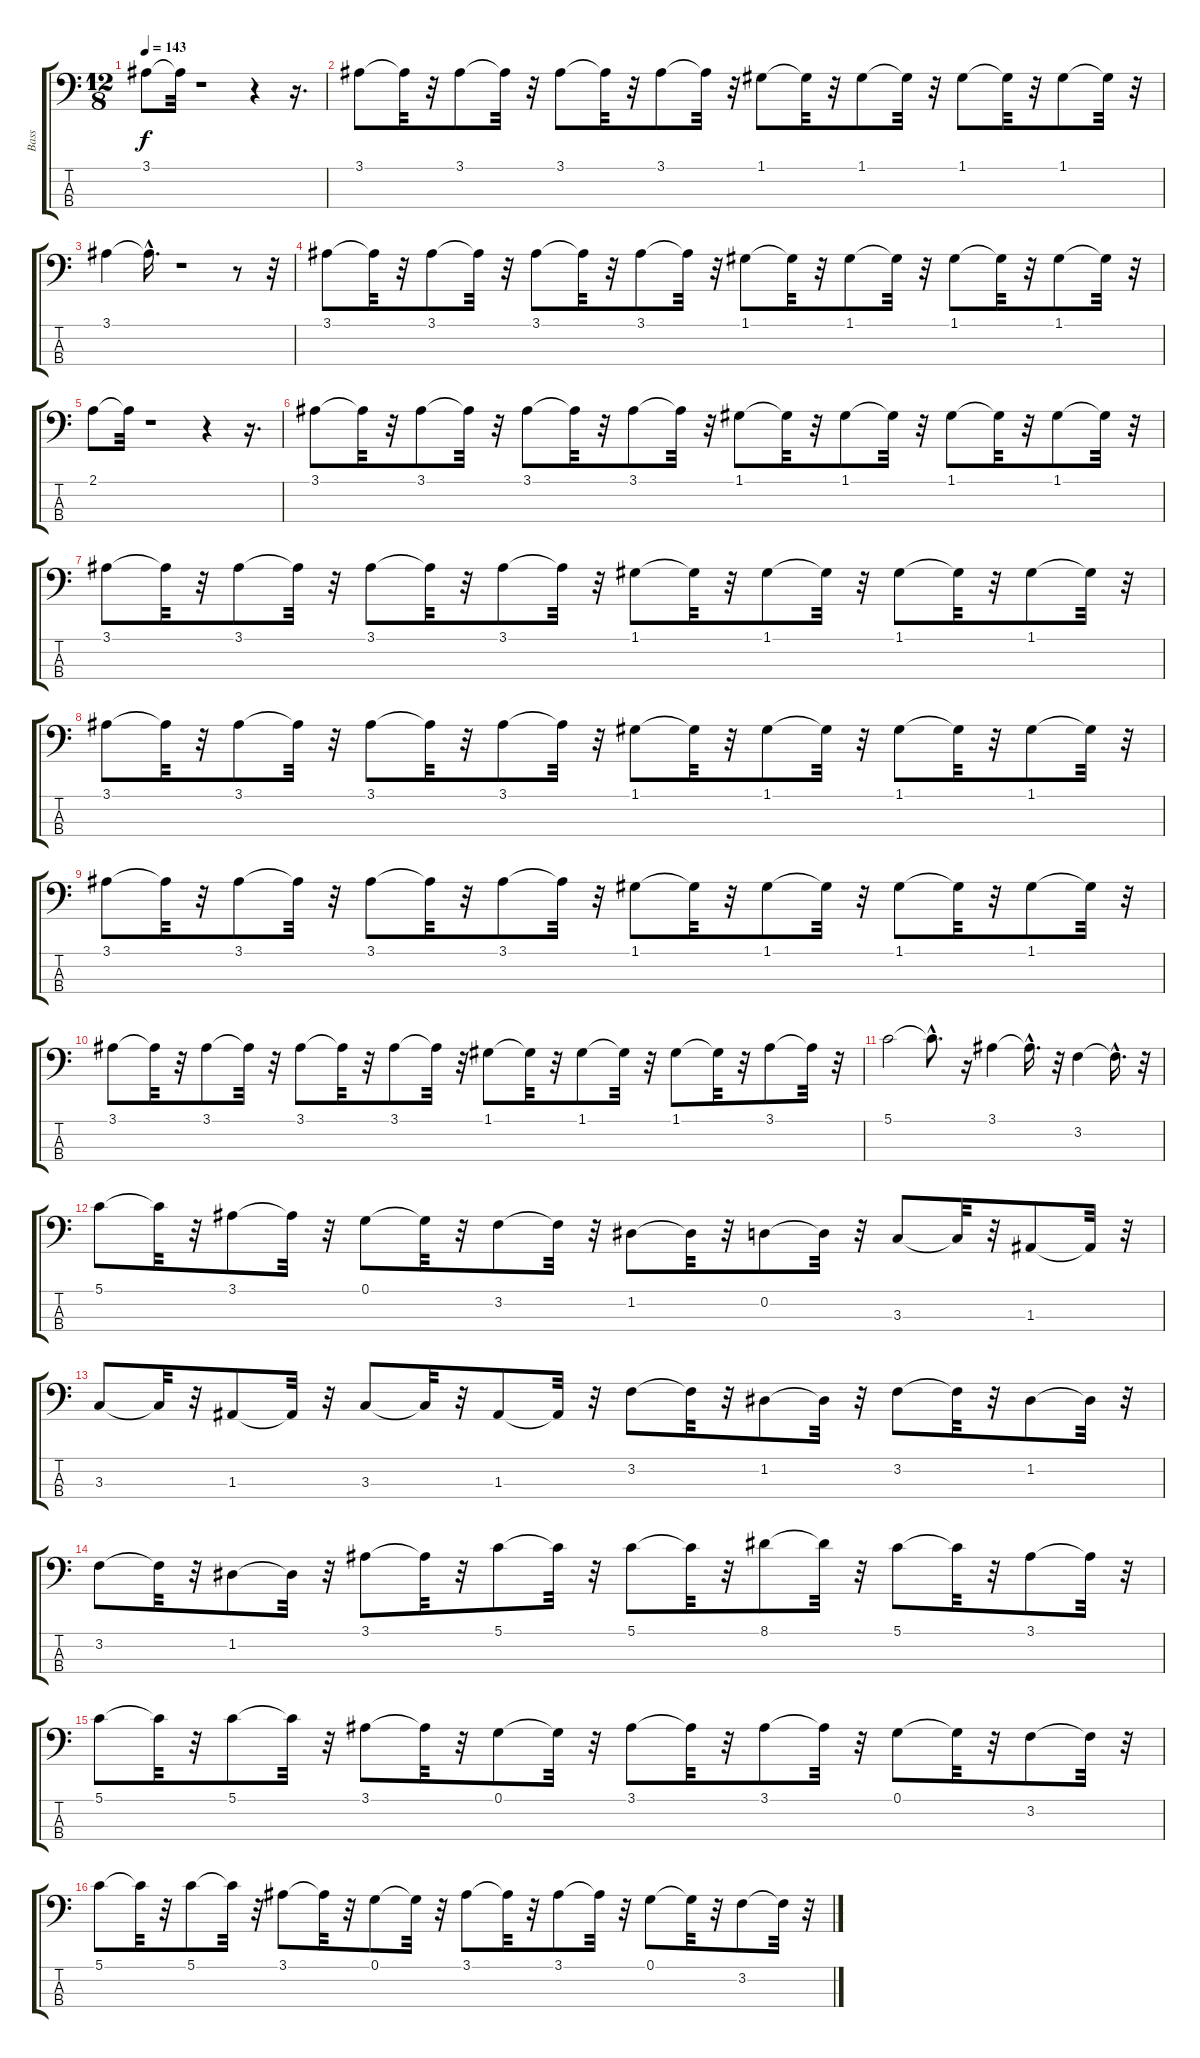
\track ("Bass" "Bass") {instrument electricbassfinger}
\staff {score tabs}
\tuning (G2 D2 A1 E1) {hide}
\ts (12 8)
\tempo 143
\clef f4
\ks c
3.1.8{dy f} 3.1{t}.32 r.1 r.4 r.16{d} |
3.1.8 3.1{t}.32 r.32 3.1.8 3.1{t}.32 r.32 3.1.8 3.1{t}.32 r.32 3.1.8 3.1{t}.32 r.32 1.1.8 1.1{t}.32 r.32 1.1.8 1.1{t}.32 r.32 1.1.8 1.1{t}.32 r.32 1.1.8 1.1{t}.32 r.32 |
3.1.4 3.1{hac t}.16{d} r.1 r.8 r.32 |
3.1.8 3.1{t}.32 r.32 3.1.8 3.1{t}.32 r.32 3.1.8 3.1{t}.32 r.32 3.1.8 3.1{t}.32 r.32 1.1.8 1.1{t}.32 r.32 1.1.8 1.1{t}.32 r.32 1.1.8 1.1{t}.32 r.32 1.1.8 1.1{t}.32 r.32 |
2.1.8 2.1{t}.32 r.1 r.4 r.16{d} |
3.1.8 3.1{t}.32 r.32 3.1.8 3.1{t}.32 r.32 3.1.8 3.1{t}.32 r.32 3.1.8 3.1{t}.32 r.32 1.1.8 1.1{t}.32 r.32 1.1.8 1.1{t}.32 r.32 1.1.8 1.1{t}.32 r.32 1.1.8 1.1{t}.32 r.32 |
3.1.8 3.1{t}.32 r.32 3.1.8 3.1{t}.32 r.32 3.1.8 3.1{t}.32 r.32 3.1.8 3.1{t}.32 r.32 1.1.8 1.1{t}.32 r.32 1.1.8 1.1{t}.32 r.32 1.1.8 1.1{t}.32 r.32 1.1.8 1.1{t}.32 r.32 |
3.1.8 3.1{t}.32 r.32 3.1.8 3.1{t}.32 r.32 3.1.8 3.1{t}.32 r.32 3.1.8 3.1{t}.32 r.32 1.1.8 1.1{t}.32 r.32 1.1.8 1.1{t}.32 r.32 1.1.8 1.1{t}.32 r.32 1.1.8 1.1{t}.32 r.32 |
3.1.8 3.1{t}.32 r.32 3.1.8 3.1{t}.32 r.32 3.1.8 3.1{t}.32 r.32 3.1.8 3.1{t}.32 r.32 1.1.8 1.1{t}.32 r.32 1.1.8 1.1{t}.32 r.32 1.1.8 1.1{t}.32 r.32 1.1.8 1.1{t}.32 r.32 |
3.1.8 3.1{t}.32 r.32 3.1.8 3.1{t}.32 r.32 3.1.8 3.1{t}.32 r.32 3.1.8 3.1{t}.32 r.32 1.1.8 1.1{t}.32 r.32 1.1.8 1.1{t}.32 r.32 1.1.8 1.1{t}.32 r.32 3.1.8 3.1{t}.32 r.32 |
5.1.2 5.1{hac t}.8{d} r.16 3.1.4 3.1{hac t}.16{d} r.32 3.2.4 3.2{hac t}.16{d} r.32 |
5.1.8 5.1{t}.32 r.32 3.1.8 3.1{t}.32 r.32 0.1.8 0.1{t}.32 r.32 3.2.8 3.2{t}.32 r.32 1.2.8 1.2{t}.32 r.32 0.2.8 0.2{t}.32 r.32 3.3.8 3.3{t}.32 r.32 1.3.8 1.3{t}.32 r.32 |
3.3.8 3.3{t}.32 r.32 1.3.8 1.3{t}.32 r.32 3.3.8 3.3{t}.32 r.32 1.3.8 1.3{t}.32 r.32 3.2.8 3.2{t}.32 r.32 1.2.8 1.2{t}.32 r.32 3.2.8 3.2{t}.32 r.32 1.2.8 1.2{t}.32 r.32 |
3.2.8 3.2{t}.32 r.32 1.2.8 1.2{t}.32 r.32 3.1.8 3.1{t}.32 r.32 5.1.8 5.1{t}.32 r.32 5.1.8 5.1{t}.32 r.32 8.1.8 8.1{t}.32 r.32 5.1.8 5.1{t}.32 r.32 3.1.8 3.1{t}.32 r.32 |
5.1.8 5.1{t}.32 r.32 5.1.8 5.1{t}.32 r.32 3.1.8 3.1{t}.32 r.32 0.1.8 0.1{t}.32 r.32 3.1.8 3.1{t}.32 r.32 3.1.8 3.1{t}.32 r.32 0.1.8 0.1{t}.32 r.32 3.2.8 3.2{t}.32 r.32 |
5.1.8 5.1{t}.32 r.32 5.1.8 5.1{t}.32 r.32 3.1.8 3.1{t}.32 r.32 0.1.8 0.1{t}.32 r.32 3.1.8 3.1{t}.32 r.32 3.1.8 3.1{t}.32 r.32 0.1.8 0.1{t}.32 r.32 3.2.8 3.2{t}.32 r.32
